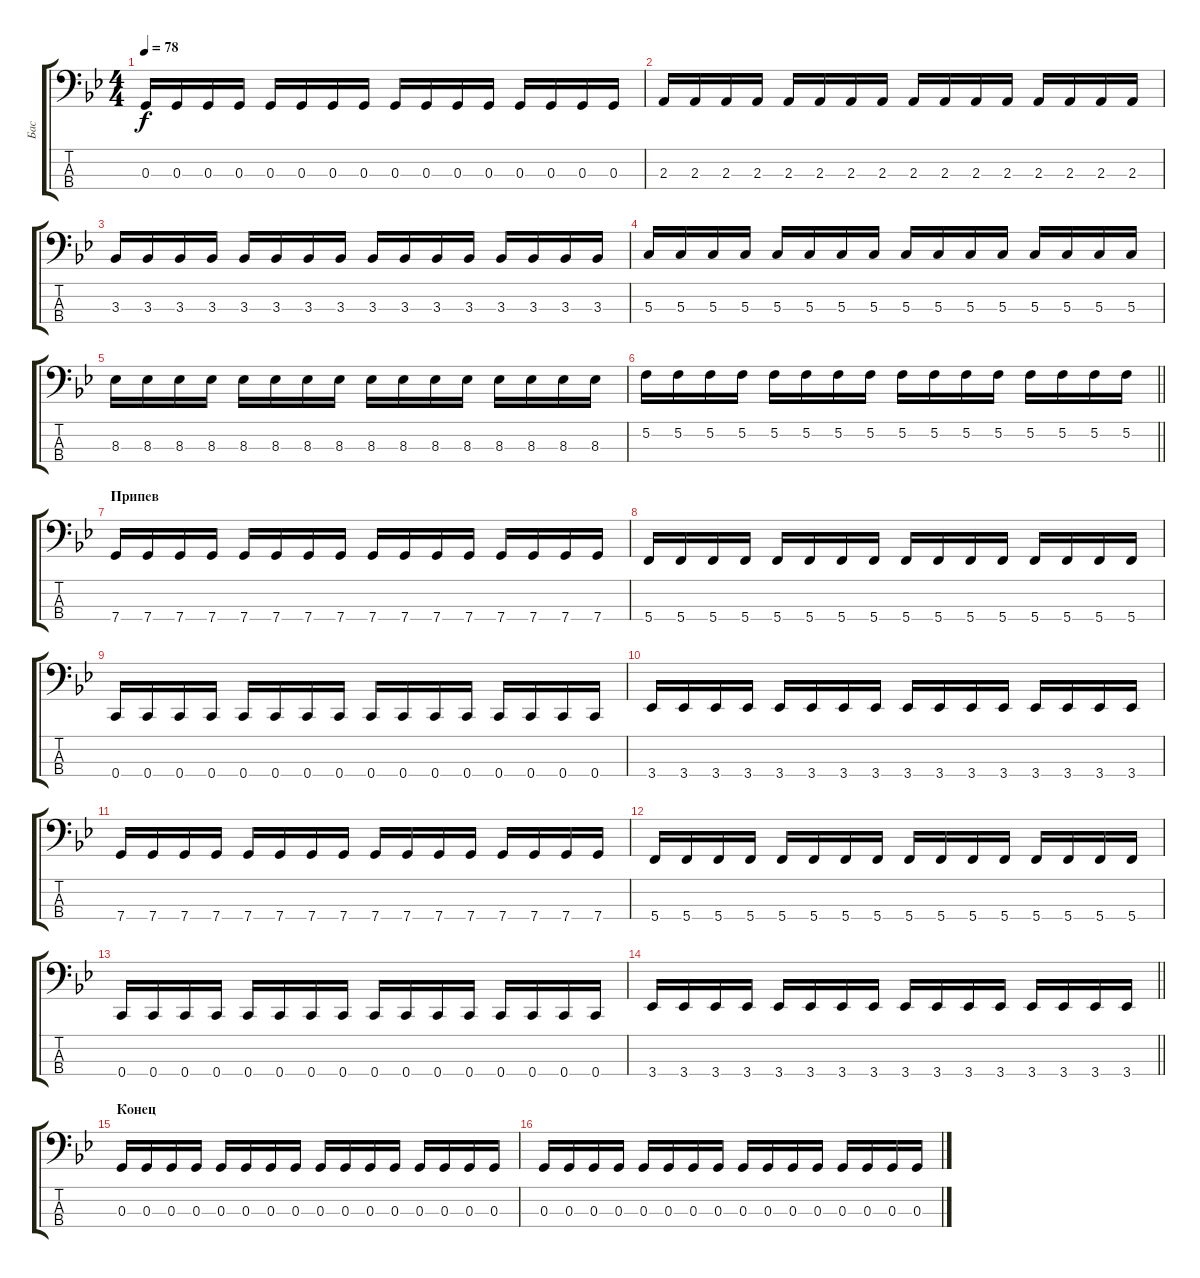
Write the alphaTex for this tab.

\track ("Бас" "Бас") {instrument electricbasspick}
\staff {score tabs}
\tuning (F2 C2 G1 C1) {hide}
\ts (4 4)
\tempo 78
\clef f4
\ks gminor
0.3.16{dy f} 0.3.16 0.3.16 0.3.16 0.3.16 0.3.16 0.3.16 0.3.16 0.3.16 0.3.16 0.3.16 0.3.16 0.3.16 0.3.16 0.3.16 0.3.16 |
2.3.16 2.3.16 2.3.16 2.3.16 2.3.16 2.3.16 2.3.16 2.3.16 2.3.16 2.3.16 2.3.16 2.3.16 2.3.16 2.3.16 2.3.16 2.3.16 |
3.3.16 3.3.16 3.3.16 3.3.16 3.3.16 3.3.16 3.3.16 3.3.16 3.3.16 3.3.16 3.3.16 3.3.16 3.3.16 3.3.16 3.3.16 3.3.16 |
5.3.16 5.3.16 5.3.16 5.3.16 5.3.16 5.3.16 5.3.16 5.3.16 5.3.16 5.3.16 5.3.16 5.3.16 5.3.16 5.3.16 5.3.16 5.3.16 |
8.3.16 8.3.16 8.3.16 8.3.16 8.3.16 8.3.16 8.3.16 8.3.16 8.3.16 8.3.16 8.3.16 8.3.16 8.3.16 8.3.16 8.3.16 8.3.16 |
\barLineRight lightlight
5.2.16 5.2.16 5.2.16 5.2.16 5.2.16 5.2.16 5.2.16 5.2.16 5.2.16 5.2.16 5.2.16 5.2.16 5.2.16 5.2.16 5.2.16 5.2.16 |
\section ("" "Припев")
7.4.16 7.4.16 7.4.16 7.4.16 7.4.16 7.4.16 7.4.16 7.4.16 7.4.16 7.4.16 7.4.16 7.4.16 7.4.16 7.4.16 7.4.16 7.4.16 |
5.4.16 5.4.16 5.4.16 5.4.16 5.4.16 5.4.16 5.4.16 5.4.16 5.4.16 5.4.16 5.4.16 5.4.16 5.4.16 5.4.16 5.4.16 5.4.16 |
0.4.16 0.4.16 0.4.16 0.4.16 0.4.16 0.4.16 0.4.16 0.4.16 0.4.16 0.4.16 0.4.16 0.4.16 0.4.16 0.4.16 0.4.16 0.4.16 |
3.4.16 3.4.16 3.4.16 3.4.16 3.4.16 3.4.16 3.4.16 3.4.16 3.4.16 3.4.16 3.4.16 3.4.16 3.4.16 3.4.16 3.4.16 3.4.16 |
7.4.16 7.4.16 7.4.16 7.4.16 7.4.16 7.4.16 7.4.16 7.4.16 7.4.16 7.4.16 7.4.16 7.4.16 7.4.16 7.4.16 7.4.16 7.4.16 |
5.4.16 5.4.16 5.4.16 5.4.16 5.4.16 5.4.16 5.4.16 5.4.16 5.4.16 5.4.16 5.4.16 5.4.16 5.4.16 5.4.16 5.4.16 5.4.16 |
0.4.16 0.4.16 0.4.16 0.4.16 0.4.16 0.4.16 0.4.16 0.4.16 0.4.16 0.4.16 0.4.16 0.4.16 0.4.16 0.4.16 0.4.16 0.4.16 |
\barLineRight lightlight
3.4.16 3.4.16 3.4.16 3.4.16 3.4.16 3.4.16 3.4.16 3.4.16 3.4.16 3.4.16 3.4.16 3.4.16 3.4.16 3.4.16 3.4.16 3.4.16 |
\section ("" "Конец")
0.3.16 0.3.16 0.3.16 0.3.16 0.3.16 0.3.16 0.3.16 0.3.16 0.3.16 0.3.16 0.3.16 0.3.16 0.3.16 0.3.16 0.3.16 0.3.16 |
0.3.16 0.3.16 0.3.16 0.3.16 0.3.16 0.3.16 0.3.16 0.3.16 0.3.16 0.3.16 0.3.16 0.3.16 0.3.16 0.3.16 0.3.16 0.3.16
